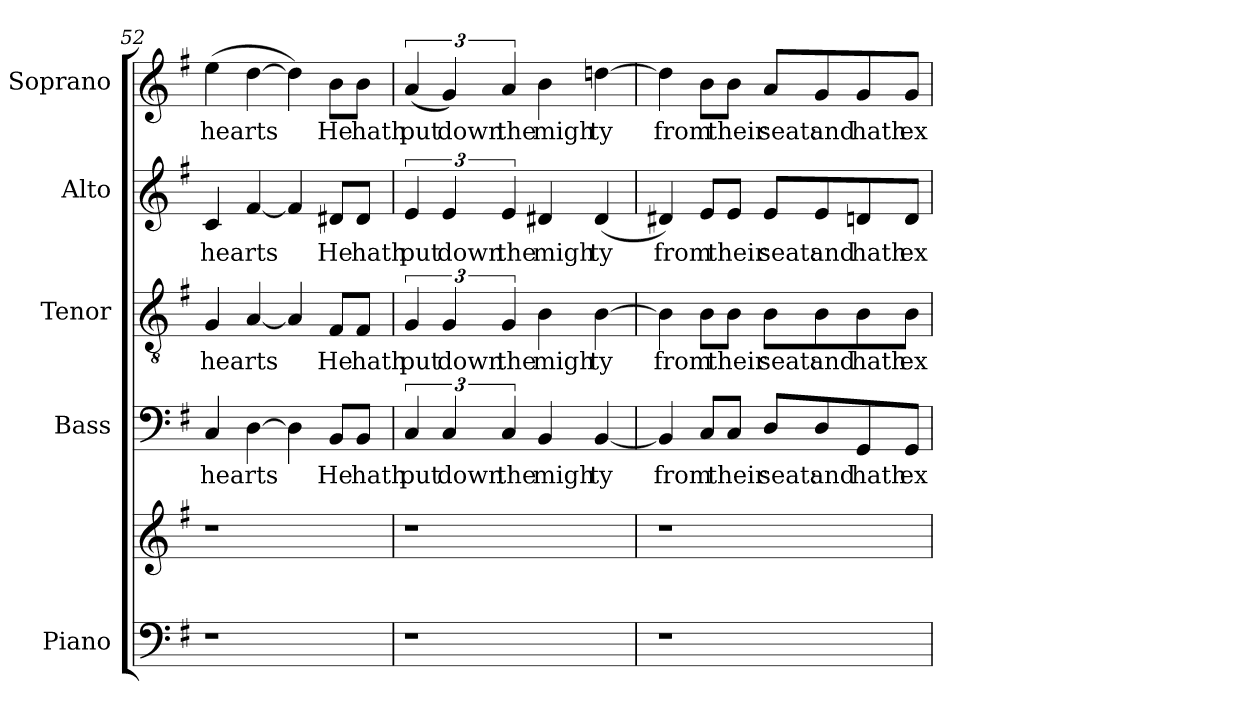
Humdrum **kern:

**kern	**kern	**kern	**text	**kern	**text	**kern	**text	**kern	**text
*part5	*part5	*part4	*part4	*part3	*part3	*part2	*part2	*part1	*part1
*staff6	*staff5	*staff4	*staff4	*staff3	*staff3	*staff2	*staff2	*staff1	*staff1
*I"Piano	*	*I"Bass	*	*I"Tenor	*	*I"Alto	*	*I"Soprano	*
*	*	*I'B.	*	*I'T.	*	*I'A.	*	*I'S.	*
*clefF4	*clefG2	*clefF4	*	*clefGv2	*	*clefG2	*	*clefG2	*
*k[f#]	*k[f#]	*k[f#]	*	*k[f#]	*	*k[f#]	*	*k[f#]	*
*G:	*G:	*G:	*	*G:	*	*G:	*	*G:	*
=52	=52	=52	=52	=52	=52	=52	=52	=52	=52
!	!	!	!LO:LY:b	!	!LO:LY:b	!	!LO:LY:b	!	!LO:LY:b
1r	1r	4C/	hearts	4G/	hearts	4c/	hearts	(>4ee\	hearts
.	.	[>4D\	.	[<4A/	.	[<4f#/	.	[>4dd\	.
.	.	4D\]	.	4A/]	.	4f#/]	.	4dd\])	.
!	!	!	!LO:LY:b:cj	!	!LO:LY:b:cj	!	!LO:LY:b:cj	!	!LO:LY:b:cj
.	.	8BB/L	He	8F#/L	He	8d#X/L	He	8b\L	He
!	!	!	!LO:LY:b:cj	!	!LO:LY:b:cj	!	!LO:LY:b:cj	!	!LO:LY:b:cj
.	.	8BB/J	hath	8F#/J	hath	8d#/J	hath	8b\J	hath
=53	=53	=53	=53	=53	=53	=53	=53	=53	=53
!	!	!	!LO:LY:b:cj	!	!LO:LY:b:cj	!	!LO:LY:b:cj	!	!LO:LY:b:cj
1r	1r	6C/	put	6G/	put	6e/	put	(<6a/	put
!	!	!	!LO:LY:b:cj	!	!LO:LY:b:cj	!	!LO:LY:b:cj	!	!LO:LY:b:cj
.	.	6C/	down	6G/	down	6e/	down	6g/)	down
!	!	!	!LO:LY:b:cj	!	!LO:LY:b:cj	!	!LO:LY:b:cj	!	!LO:LY:b:cj
.	.	6C/	the	6G/	the	6e/	the	6a/	the
!	!	!	!LO:LY:b:cj	!	!LO:LY:b:cj	!	!LO:LY:b:cj	!	!LO:LY:b:cj
.	.	4BB/	migh	4B\	migh	4d#X/	migh	4b\	migh
!	!	!	!LO:LY:b:cj	!	!LO:LY:b:cj	!	!LO:LY:b:cj	!	!LO:LY:b:cj
.	.	[>4BB/	ty	[<4B\	ty	(>4d#/	ty	[<4ddn\	ty
!!LO:LB:g=z
=54	=54	=54	=54	=54	=54	=54	=54	=54	=54
!	!	!	!LO:LY:b	!	!LO:LY:b	!	!LO:LY:b	!	!LO:LY:b
1r	1r	4BB/]	from	4B\]	from	4d#X/)	from	4ddn\]	from
.	.	8C/L	.	8B\L	.	8e/L	.	8b\L	.
!	!	!	!LO:LY:b:cj	!	!LO:LY:b:cj	!	!LO:LY:b:cj	!	!LO:LY:b:cj
.	.	8C/J	their	8B\J	their	8e/J	their	8b\J	their
!	!	!	!LO:LY:b:cj	!	!LO:LY:b:cj	!	!LO:LY:b:cj	!	!LO:LY:b:cj
.	.	8D/L	seat:	8B\L	seat:	8e/L	seat:	8a/L	seat:
!	!	!	!LO:LY:b:cj	!	!LO:LY:b:cj	!	!LO:LY:b:cj	!	!LO:LY:b:cj
.	.	8D/	and	8B\	and	8e/	and	8g/	and
!	!	!	!LO:LY:b:cj	!	!LO:LY:b:cj	!	!LO:LY:b:cj	!	!LO:LY:b:cj
.	.	8GG/	hath	8B\	hath	8dn/	hath	8g/	hath
!	!	!	!LO:LY:b:cj	!	!LO:LY:b:cj	!	!LO:LY:b:cj	!	!LO:LY:b:cj
.	.	8GG/J	ex-	8B\J	ex-	8d/J	ex-	8g/J	ex-
=	=	=	=	=	=	=	=	=	=
*-	*-	*-	*-	*-	*-	*-	*-	*-	*-
